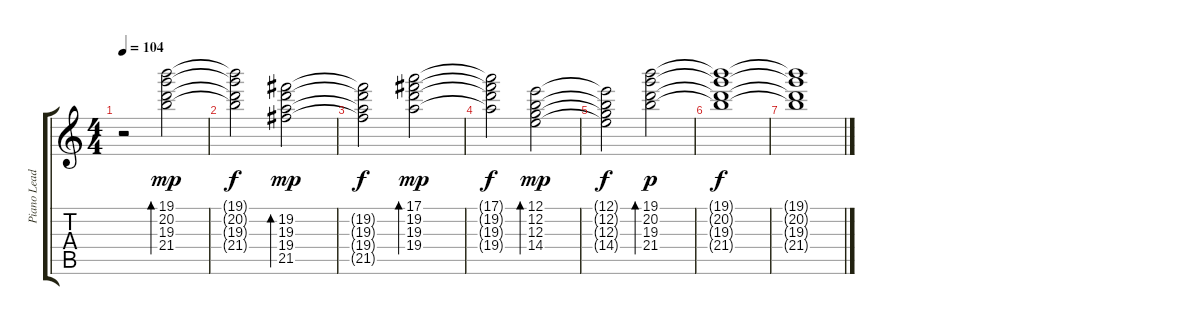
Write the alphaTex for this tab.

\track ("Piano Lead" "Piano Lead") {instrument electricpiano1}
\staff {score tabs}
\tuning (E5 B4 G4 D4 A3 E3) {hide}
\ts (4 4)
\tempo 104
\clef g2
\ks c
r.2{dy f} (19.1 20.2 19.3 21.4).2{bd 480 dy mp} |
(19.1{t} 20.2{t} 19.3{t} 21.4{t}).2{dy f} (19.2 19.3 19.4 21.5).2{bd 480 dy mp} |
(19.2{t} 19.3{t} 19.4{t} 21.5{t}).2{dy f} (17.1 19.2 19.3 19.4).2{bd 480 dy mp} |
(17.1{t} 19.2{t} 19.3{t} 19.4{t}).2{dy f} (12.1 12.2 12.3 14.4).2{bd 480 dy mp} |
(12.1{t} 12.2{t} 12.3{t} 14.4{t}).2{dy f} (19.1 20.2 19.3 21.4).2{bd 480 dy p} |
(19.1{t} 20.2{t} 19.3{t} 21.4{t}).1{dy f} |
(19.1{t} 20.2{t} 19.3{t} 21.4{t}).1
